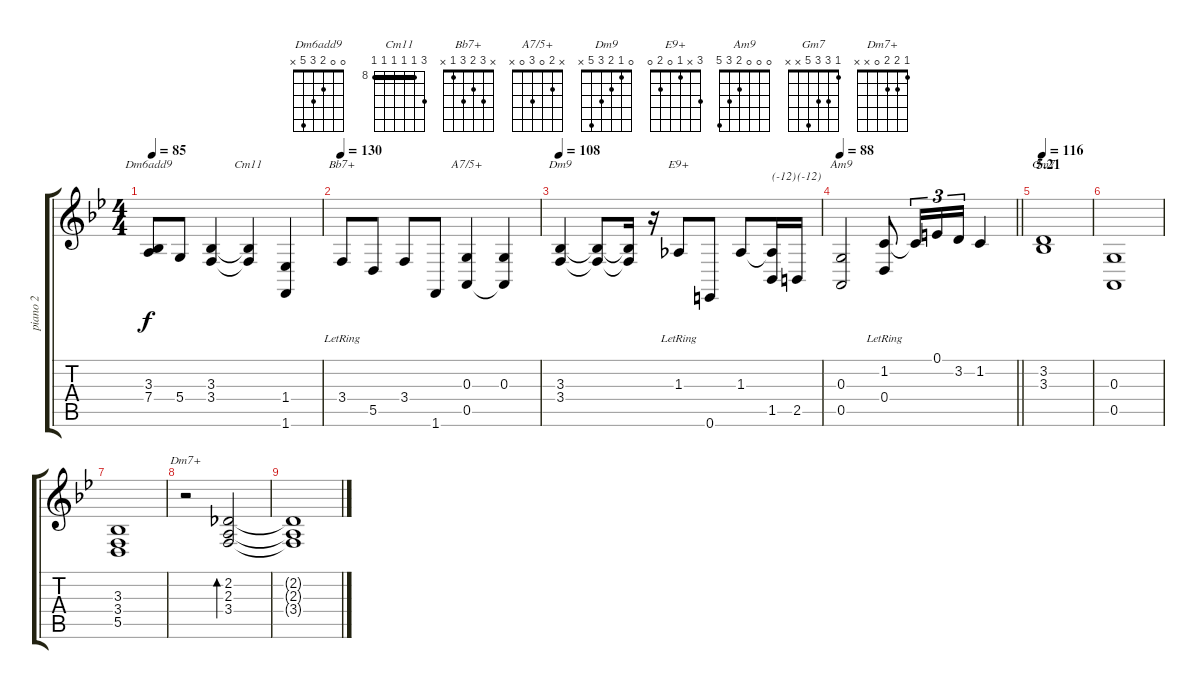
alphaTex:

\track ("piano 2" "piano 2") {instrument acousticgrandpiano}
\staff {score tabs}
\tuning (E4 B3 G3 D3 A2 E2) {hide}
\chord ("Dm6add9" 0 0 2 3 5 x)
\chord ("Cm11" 10 8 8 8 8 8) {firstfret 8 barre 8}
\chord ("Bb7+" x 3 2 3 1 x)
\chord ("A7/5+" x 2 0 3 0 x)
\chord ("Dm9" 0 1 2 3 5 x)
\chord ("E9+" 3 x 1 0 2 0)
\chord ("Am9" 0 0 0 2 3 5)
\chord ("Gm7" 1 3 3 5 x x)
\chord ("Dm7+" 1 2 2 0 x x)
\ts (4 4)
\tempo 85
\clef g2
\ks bb
(3.3 7.4).8{ch "Dm6add9" dy f} 5.4.8 (3.3 3.4).4 (3.3{t} 3.4{t}).4{ch "Cm11"} (1.4 1.6).4 |
\tempo 130
3.4{lr}.8{ch "Bb7+"} 5.5.8 3.4.8 1.6.8 (0.3 0.5).4{ch "A7/5+"} (0.3 0.5{t}).4 |
\tempo 108
(3.3 3.4).4{ch "Dm9"} (3.3{t} 3.4{t}).8 (3.3{t} 3.4{t}).16 r.16 1.3{lr}.8{ch "E9+"} 0.6.8 1.3.8 (1.3{t} 1.5).16{txt "(-12)"} 2.5.16{txt "(-12)"} |
\tempo 88
\barLineRight lightlight
(0.3 0.5).2{ch "Am9"} (1.2 0.4{lr}).8 1.2{t}.16{tu (3 2)} 0.1.16{tu (3 2)} 3.2.16{tu (3 2)} 1.2.4 |
\section ("" "5.21")
\tempo 116
(3.2 3.3).1{ch "Gm7"} |
(0.3 0.5).1 |
(3.3 3.4 5.5).1 |
r.2{ch "Dm7+"} (2.2 2.3 3.4).2{bd 60} |
(2.2{t} 2.3{t} 3.4{t}).1
